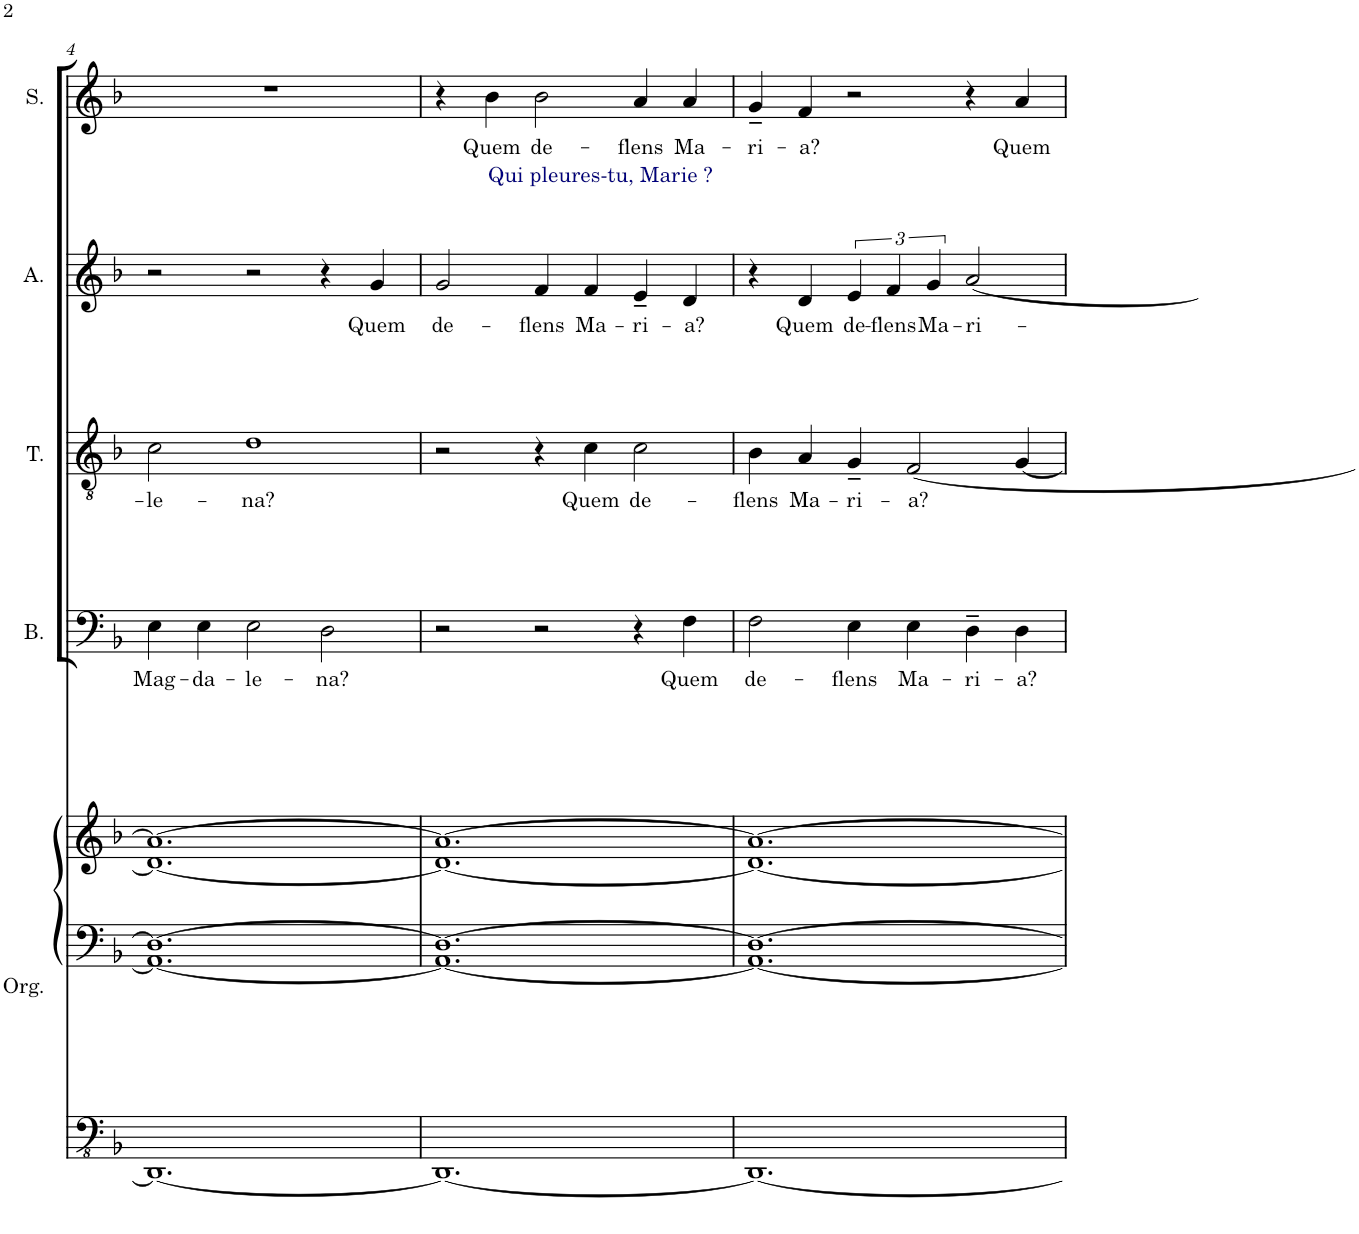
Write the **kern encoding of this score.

**kern	**kern	**kern	**kern	**text	**kern	**text	**kern	**text	**kern	**text
*part5	*part5	*part5	*part4	*part4	*part3	*part3	*part2	*part2	*part1	*part1
*staff7	*staff6	*staff5	*staff4	*staff4	*staff3	*staff3	*staff2	*staff2	*staff1	*staff1
*I"Orgue à tuyaux	*	*	*I"Basse	*	*I"Ténor	*	*I"Alto	*	*I"Soprano	*
*I'Org.	*	*	*I'B.	*	*I'T.	*	*I'A.	*	*I'S.	*
!!LO:PB:g=z
*clefFv4	*clefF4	*clefG2	*clefF4	*	*clefGv2	*	*clefG2	*	*clefG2	*
*k[b-]	*k[b-]	*k[b-]	*k[b-]	*	*k[b-]	*	*k[b-]	*	*k[b-]	*
*M6/4	*M6/4	*M6/4	*M6/4	*	*M6/4	*	*M6/4	*	*M6/4	*
=4	=4	=4	=4	=4	=4	=4	=4	=4	=4	=4
*	*^	*^	*	*	*	*	*	*	*	*
!	!	!	!	!	!	!LO:LY:b	!	!LO:LY:b	!	!	!	!
1.DDD_	1.D_	1.AA_	1.a_	1.d_	4E\	Mag-	2c\	-le-	2r	.	1.r	.
!	!	!	!	!	!	!LO:LY:b	!	!	!	!	!	!
.	.	.	.	.	4E\	-da-	.	.	.	.	.	.
!	!	!	!	!	!	!LO:LY:b	!	!LO:LY:b	!	!	!	!
.	.	.	.	.	2E\	-le-	1d	-na?	2r	.	.	.
!	!	!	!	!	!	!LO:LY:b	!	!	!	!	!	!
.	.	.	.	.	2D\	-na?	.	.	4r	.	.	.
!	!	!	!	!	!	!	!	!	!	!LO:LY:b	!	!
.	.	.	.	.	.	.	.	.	4g/	Quem	.	.
=5	=5	=5	=5	=5	=5	=5	=5	=5	=5	=5	=5	=5
!	!	!	!	!	!	!	!	!	!	!LO:LY:b	!	!
1.DDD_	1.D_	1.AA_	1.a_	1.d_	2r	.	2r	.	2g/	de-	4r	.
!	!	!	!	!	!	!	!	!	!	!	!LO:TX:b:color=#00007F:t=Qui pleures-tu, Marie ?	!
!	!	!	!	!	!	!	!	!	!	!	!	!LO:LY:b
.	.	.	.	.	.	.	.	.	.	.	4b-\	Quem
!	!	!	!	!	!	!	!	!	!	!LO:LY:b	!	!LO:LY:b
.	.	.	.	.	2r	.	4r	.	4f/	-flens	2b-\	de-
!	!	!	!	!	!	!	!	!LO:LY:b	!	!LO:LY:b	!	!
.	.	.	.	.	.	.	4c\	Quem	4f/	Ma-	.	.
!	!	!	!	!	!	!	!	!LO:LY:b	!	!LO:LY:b	!	!LO:LY:b
.	.	.	.	.	4r	.	2c\	de-	4e~/	-ri-	4a/	-flens
!	!	!	!	!	!	!LO:LY:b	!	!	!	!LO:LY:b	!	!LO:LY:b
.	.	.	.	.	4F\	Quem	.	.	4d/	-a?	4a/	Ma-
=6	=6	=6	=6	=6	=6	=6	=6	=6	=6	=6	=6	=6
!	!	!	!	!	!	!LO:LY:b	!	!LO:LY:b	!	!	!	!LO:LY:b
1.DDD_	1.D_	1.AA_	1.a_	1.d_	2F\	de-	4B-\	-flens	4r	.	4g~/	-ri-
!	!	!	!	!	!	!	!	!LO:LY:b	!	!LO:LY:b	!	!LO:LY:b
.	.	.	.	.	.	.	4A/	Ma-	4d/	Quem	4f/	-a?
!	!	!	!	!	!	!LO:LY:b	!	!LO:LY:b	!	!LO:LY:b	!	!
.	.	.	.	.	4E\	-flens	4G~/	-ri-	6e/	de-	2r	.
!	!	!	!	!	!	!	!	!	!	!LO:LY:b	!	!
.	.	.	.	.	.	.	.	.	6f/	-flens	.	.
!	!	!	!	!	!	!LO:LY:b	!	!LO:LY:b	!	!	!	!
.	.	.	.	.	4E\	Ma-	(2F/	-a?	.	.	.	.
!	!	!	!	!	!	!	!	!	!	!LO:LY:b	!	!
.	.	.	.	.	.	.	.	.	6g/	Ma-	.	.
!	!	!	!	!	!	!LO:LY:b	!	!	!	!LO:LY:b	!	!
.	.	.	.	.	4D~\	-ri-	.	.	2a/	-ri-	4r	.
!	!	!	!	!	!	!LO:LY:b	!	!	!	!	!	!LO:LY:b
.	.	.	.	.	4D\	-a?	[4G/)	.	.	.	4a/	Quem
*	*v	*v	*	*	*	*	*	*	*	*	*	*
*	*	*v	*v	*	*	*	*	*	*	*	*
=	=	=	=	=	=	=	=	=	=	=
*-	*-	*-	*-	*-	*-	*-	*-	*-	*-	*-
